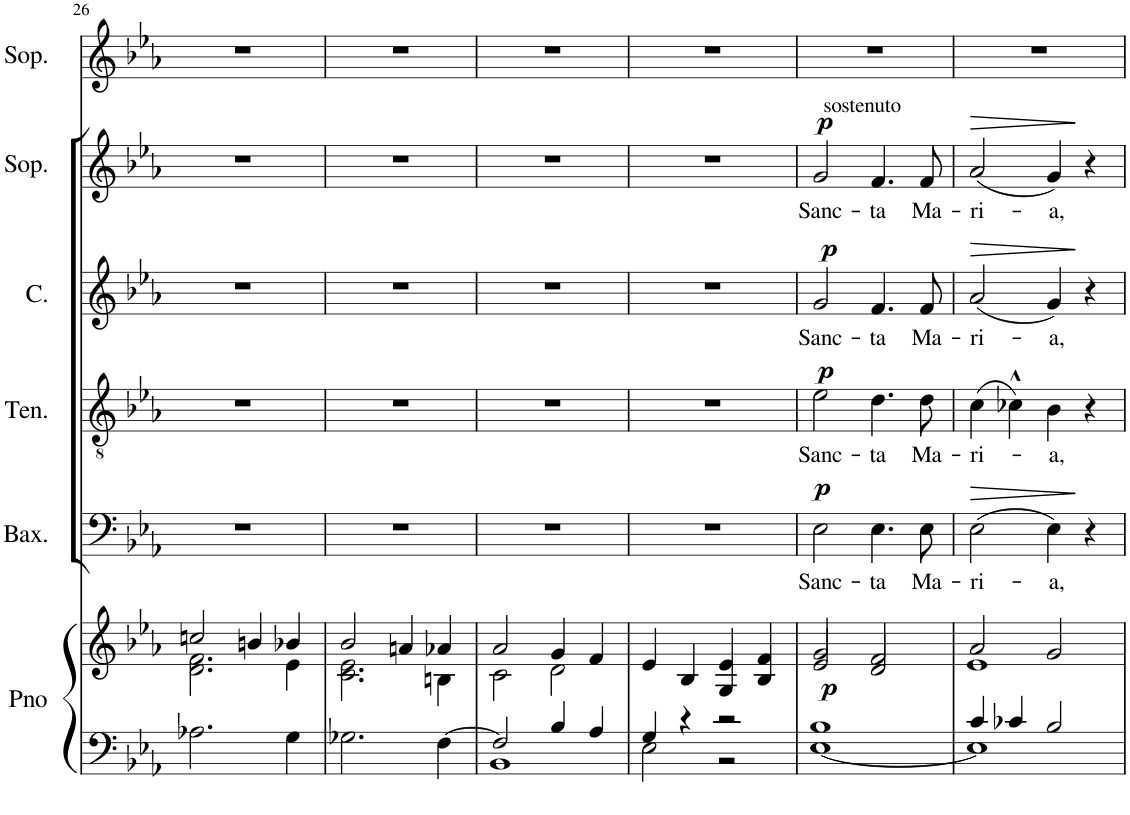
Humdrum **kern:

**kern	**kern	**dynam	**kern	**text	**dynam	**kern	**text	**dynam	**kern	**text	**dynam	**kern	**text	**dynam	**kern
*part6	*part6	*part6	*part5	*part5	*part5	*part4	*part4	*part4	*part3	*part3	*part3	*part2	*part2	*part2	*part1
*staff7	*staff6	*staff6/7	*staff5	*staff5	*staff5	*staff4	*staff4	*staff4	*staff3	*staff3	*staff3	*staff2	*staff2	*staff2	*staff1
*I"Piano	*	*	*I"Baixo	*	*	*I"Tenor	*	*	*I"Contralto	*	*	*I"Soprano	*	*	*I"Soprano
*I'Pno	*	*	*I'Bax.	*	*	*I'Ten.	*	*	*I'C.	*	*	*I'Sop.	*	*	*I'Sop.
!!LO:PB:g=z
*clefF4	*clefG2	*	*clefF4	*	*	*clefGv2	*	*	*clefG2	*	*	*clefG2	*	*	*clefG2
*k[b-e-a-]	*k[b-e-a-]	*	*k[b-e-a-]	*	*	*k[b-e-a-]	*	*	*k[b-e-a-]	*	*	*k[b-e-a-]	*	*	*k[b-e-a-]
*M4/4	*M4/4	*	*M4/4	*	*	*M4/4	*	*	*M4/4	*	*	*M4/4	*	*	*M4/4
*met(c)	*met(c)	*	*met(c)	*	*	*met(c)	*	*	*met(c)	*	*	*met(c)	*	*	*met(c)
=26	=26	=26	=26	=26	=26	=26	=26	=26	=26	=26	=26	=26	=26	=26	=26
*	*^	*	*	*	*	*	*	*	*	*	*	*	*	*	*
2.A-X\	2ccn/	2.d\ 2.f\	.	1r	.	.	1r	.	.	1r	.	.	1r	.	.	1r
.	4bn/	.	.	.	.	.	.	.	.	.	.	.	.	.	.	.
4G\	4b-X/	4e-\	.	.	.	.	.	.	.	.	.	.	.	.	.	.
=27	=27	=27	=27	=27	=27	=27	=27	=27	=27	=27	=27	=27	=27	=27	=27	=27
2.G-X\	2b-/	2.c\ 2.e-\	.	1r	.	.	1r	.	.	1r	.	.	1r	.	.	1r
.	4an/	.	.	.	.	.	.	.	.	.	.	.	.	.	.	.
[4F\	4a-X/	4Bn\	.	.	.	.	.	.	.	.	.	.	.	.	.	.
=28	=28	=28	=28	=28	=28	=28	=28	=28	=28	=28	=28	=28	=28	=28	=28	=28
*^	*	*	*	*	*	*	*	*	*	*	*	*	*	*	*	*
2F/]	1BB-	2a-/	2c\	.	1r	.	.	1r	.	.	1r	.	.	1r	.	.	1r
4B-/	.	4g/	2d\	.	.	.	.	.	.	.	.	.	.	.	.	.	.
4A-/	.	4f/	.	.	.	.	.	.	.	.	.	.	.	.	.	.	.
*	*	*v	*v	*	*	*	*	*	*	*	*	*	*	*	*	*	*
=29	=29	=29	=29	=29	=29	=29	=29	=29	=29	=29	=29	=29	=29	=29	=29	=29
4G/	2E-\	4e-/	.	1r	.	.	1r	.	.	1r	.	.	1r	.	.	1r
4r	.	4B-/	.	.	.	.	.	.	.	.	.	.	.	.	.	.
2r	2r	4G/ 4e-/	.	.	.	.	.	.	.	.	.	.	.	.	.	.
.	.	4B-/ 4f/	.	.	.	.	.	.	.	.	.	.	.	.	.	.
=30	=30	=30	=30	=30	=30	=30	=30	=30	=30	=30	=30	=30	=30	=30	=30	=30
*	*	*^	*	*	*	*	*	*	*	*	*	*	*	*	*	*
!	!	!	!	!	!	!	!	!	!	!	!	!	!	!LO:TX:a:t=sostenuto	!	!	!
!	!	!	!	!LO:DY:b	!	!LO:LY:b	!LO:DY:a	!	!LO:LY:b	!LO:DY:a	!	!LO:LY:b	!LO:DY:a	!	!LO:LY:b	!LO:DY:a	!
1B-	[1E-	2g/	2e-/	p	2E-\	Sanc-	p	2e-\	Sanc-	p	2g/	Sanc-	p	2g/	Sanc-	p	1r
!	!	!	!	!	!	!LO:LY:b	!	!	!LO:LY:b	!	!	!LO:LY:b	!	!	!LO:LY:b	!	!
.	.	2f/	2d/	.	4.E-\	-ta	.	4.d\	-ta	.	4.f/	-ta	.	4.f/	-ta	.	.
!	!	!	!	!	!	!LO:LY:b	!	!	!LO:LY:b	!	!	!LO:LY:b	!	!	!LO:LY:b	!	!
.	.	.	.	.	8E-\	Ma-	.	8d\	Ma-	.	8f/	Ma-	.	8f/	Ma-	.	.
=31	=31	=31	=31	=31	=31	=31	=31	=31	=31	=31	=31	=31	=31	=31	=31	=31	=31
!	!	!	!	!	!	!LO:LY:b	!LO:HP:b	!	!LO:LY:b	!	!	!LO:LY:b	!LO:HP:b	!	!LO:LY:b	!LO:HP:b	!
4c/	1E-]	2a-/	1e-	.	(2E-\	-ri-	>	(4c\	-ri-	.	(2a-/	-ri-	>	(2a-/	-ri-	>	1r
4c-X/	.	.	.	.	.	.	.	4c-X^^\)	.	.	.	.	.	.	.	.	.
!	!	!	!	!	!	!LO:LY:b	!	!	!LO:LY:b	!	!	!LO:LY:b	!	!	!LO:LY:b	!	!
2B-/	.	2g/	.	.	4E-\)	-a,	.	4B-\	-a,	.	4g/)	-a,	.	4g/)	-a,	.	.
.	.	.	.	.	4r	.	]	4r	.	.	4r	.	]	4r	.	]	.
*v	*v	*	*	*	*	*	*	*	*	*	*	*	*	*	*	*	*
*	*v	*v	*	*	*	*	*	*	*	*	*	*	*	*	*	*
=	=	=	=	=	=	=	=	=	=	=	=	=	=	=	=
*-	*-	*-	*-	*-	*-	*-	*-	*-	*-	*-	*-	*-	*-	*-	*-
